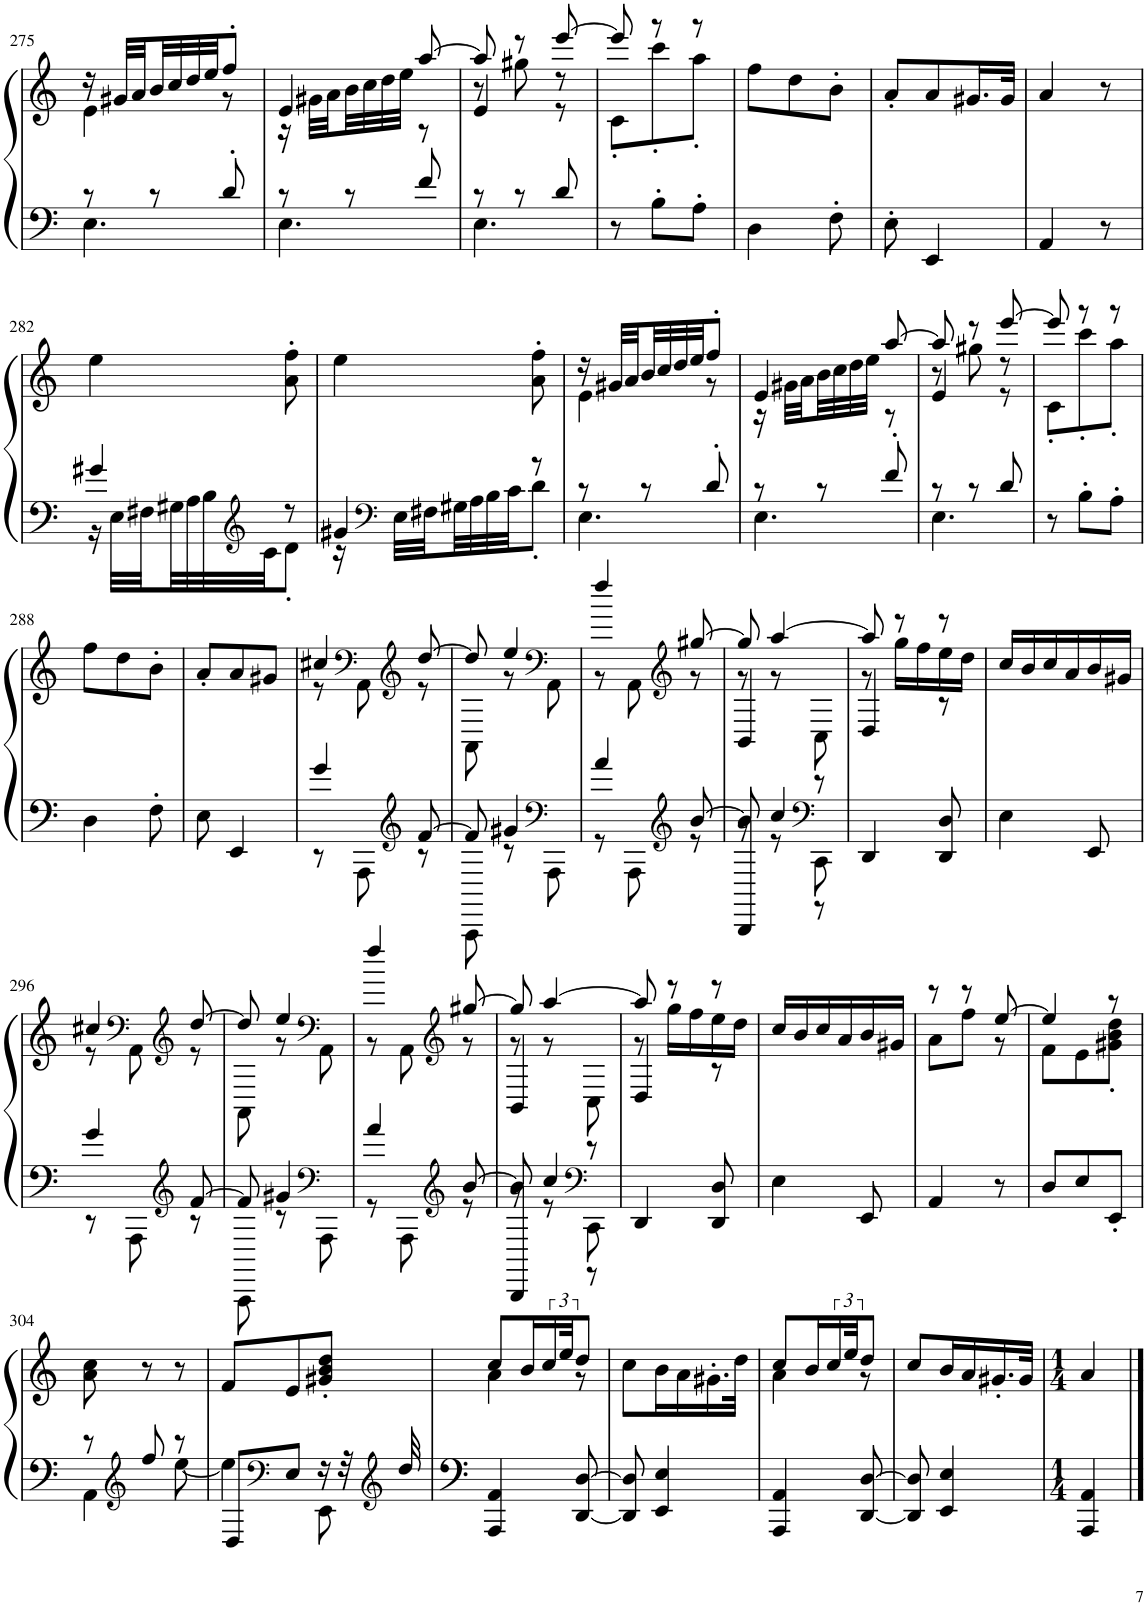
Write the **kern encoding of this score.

**kern	**kern
*part1	*part1
*staff2	*staff1
*I"Фортепиано, Klavier	*
!!LO:PB:g=z
*clefF4	*clefG2
*k[]	*k[]
*M3/8	*M3/8
=275	=275
*^	*^
8r	4.E\	16r	4e\
.	.	32g#X/LLL	.
.	.	32a/	.
8r	.	32b/	.
.	.	32cc/	.
.	.	32dd/	.
.	.	32ee/JJ	.
8d'/	.	8ff'/J	8r
=276	=276	=276	=276
8r	4.E\	4e/	16r
.	.	.	32g#X\LLL
.	.	.	32a\
8r	.	.	32b\
.	.	.	32cc\
.	.	.	32dd\
.	.	.	32ee\JJJ
8f/	.	[8aa/	8r
=277	=277	=277	=277
*	*	*	*^
8r	4.E\	8aa/]	8r	4e/
8r	.	8r	8gg#X\	.
8d/	.	[8eee/	8r	8r
*v	*v	*	*	*
*	*	*v	*v
=278	=278	=278
8r	8eee/]	8c'\L
8B'\L	8r	8ccc'\
8A'\J	8r	8aa'\J
*	*v	*v
=279	=279
4D\	8ff\L
.	8dd\
8F'\	8b'\J
=280	=280
8E'\	8a'/L
4EE/	8a/
.	16.g#X/L
.	32g#/JJk
=281	=281
4AA/	4a/
8r	8r
!!LO:LB:g=z
=282	=282
*^	*
4g#X/	16r	4ee\
.	32E\LLL	.
.	32F#X\	.
.	32G#X\	.
.	32A\	.
.	32B\	.
*clefG2	*	*
.	32c\JJ	.
8r	8d'\J	8a\' 8ff\'
=283	=283	=283
4g#X/	16r	4ee\
*clefF4	*	*
.	32E\LLL	.
.	32F#X\	.
.	32G#X\	.
.	32A\	.
.	32B\	.
.	32c\JJ	.
8r	8d'\J	8a\' 8ff\'
=284	=284	=284
*	*	*^
8r	4.E\	16r	4e\
.	.	32g#X/LLL	.
.	.	32a/	.
8r	.	32b/	.
.	.	32cc/	.
.	.	32dd/	.
.	.	32ee/JJ	.
8d'/	.	8ff'/J	8r
=285	=285	=285	=285
8r	4.E\	4e/	16r
.	.	.	32g#X\LLL
.	.	.	32a\
8r	.	.	32b\
.	.	.	32cc\
.	.	.	32dd\
.	.	.	32ee\JJJ
8f'/	.	[8aa/	8r
=286	=286	=286	=286
*	*	*	*^
8r	4.E\	8aa/]	8r	4e/
8r	.	8r	8gg#X\	.
8d/	.	[8eee/	8r	8r
*v	*v	*	*	*
*	*	*v	*v
=287	=287	=287
8r	8eee/]	8c'\L
8B'\L	8r	8ccc'\
8A'\J	8r	8aa'\J
*	*v	*v
!!LO:LB:g=z
=288	=288
4D\	8ff\L
.	8dd\
8F'\	8b'\J
=289	=289
8E\	8a'/L
4EE/	8a/
.	8g#X/J
=290	=290
*^	*^
4g/	8r	4cc#X/	8r
*	*	*clefF4	*
.	8AAA\	.	8AA\
*clefG2	*	*clefG2	*
[8f/	8r	[8dd/	8r
=291	=291	=291	=291
8f/]	8AAA\	8dd/]	8AA\
4g#X/	8r	4ee/	8r
*clefF4	*	*clefF4	*
.	8AAA\	.	8AA\
=292	=292	=292	=292
4a/	8r	4ff/	8r
.	8AAA\	.	8AA\
*clefG2	*	*clefG2	*
[8b/	8r	[8gg#X/	8r
=293	=293	=293	=293
*	*^	*	*^
8b/]	8r	4BBB/	8gg#/]	8r	4BB/
4cc/	8r	.	[4aa/	8r	.
*clefF4	*	*	*	*	*
.	8CC\	8r	.	8C\	8r
*v	*v	*v	*	*	*
=294	=294	=294	=294
4DD/	8aa/]	8r	4D/
.	8r	16gg\LL	.
.	.	16ff\	.
8DD/ 8D/	8r	16ee\	8r
.	.	16dd\JJ	.
*	*v	*v	*v
=295	=295
4E\	16cc/LL
.	16b/
.	16cc/
.	16a/
8EE/	16b/
.	16g#X/JJ
!!LO:LB:g=z
=296	=296
*^	*^
4g/	8r	4cc#X/	8r
*	*	*clefF4	*
.	8AAA\	.	8AA\
*clefG2	*	*clefG2	*
[8f/	8r	[8dd/	8r
=297	=297	=297	=297
8f/]	8AAA\	8dd/]	8AA\
4g#X/	8r	4ee/	8r
*clefF4	*	*clefF4	*
.	8AAA\	.	8AA\
=298	=298	=298	=298
4a/	8r	4ff/	8r
.	8AAA\	.	8AA\
*clefG2	*	*clefG2	*
[8b/	8r	[8gg#X/	8r
=299	=299	=299	=299
*	*^	*	*^
8b/]	8r	4BBB/	8gg#/]	8r	4BB/
4cc/	8r	.	[4aa/	8r	.
*clefF4	*	*	*	*	*
.	8CC\	8r	.	8C\	8r
*v	*v	*v	*	*	*
=300	=300	=300	=300
4DD/	8aa/]	8r	4D/
.	8r	16gg\LL	.
.	.	16ff\	.
8DD/ 8D/	8r	16ee\	8r
.	.	16dd\JJ	.
*	*v	*v	*v
=301	=301
4E\	16cc/LL
.	16b/
.	16cc/
.	16a/
8EE/	16b/
.	16g#X/JJ
=302	=302
*	*^
4AA/	8r	8a\L
.	8r	8ff\J
8r	[8ee/	8r
=303	=303	=303
8D/L	4ee/]	8f\L
8E/	.	8e\
8EE'/J	8r	8g#X\' 8b\' 8dd\'J
*	*v	*v
!!LO:LB:g=z
=304	=304
*^	*
8r	4AA\	8a\ 8cc\
*clefG2	*	*
8ff/	.	8r
8r	[8ee\	8r
=305	=305	=305
8D/L	4ee\]	8f/L
*clefF4	*	*
8E/J	.	8e/
16r	8EE\	8g#X/' 8b/' 8dd/'J
32r	.	.
*clefG2	*	*
32dd/	.	.
*v	*v	*
=306	=306
*	*^
4AAA/ 4AA/	8cc/L	4a\
.	16b/L	.
.	24cc/	.
.	48ee/JK	.
[8DD/ [8D/	8dd/J	8r
*	*v	*v
=307	=307
8DD/] 8D/]	8cc\L
4EE/ 4E/	16b\L
.	16a\
.	16.g#X'\
.	32dd\JJk
=308	=308
*	*^
4AAA/ 4AA/	8cc/L	4a\
.	16b/L	.
.	24cc/	.
.	48ee/JK	.
[8DD/ [8D/	8dd/J	8r
*	*v	*v
=309	=309
8DD/] 8D/]	8cc/L
4EE/ 4E/	16b/L
.	16a/
.	16.g#X'/
.	32g#/JJk
=310	=310
*M1/4	*M1/4
4AAA/ 4AA/	4a/
==	==
*-	*-
